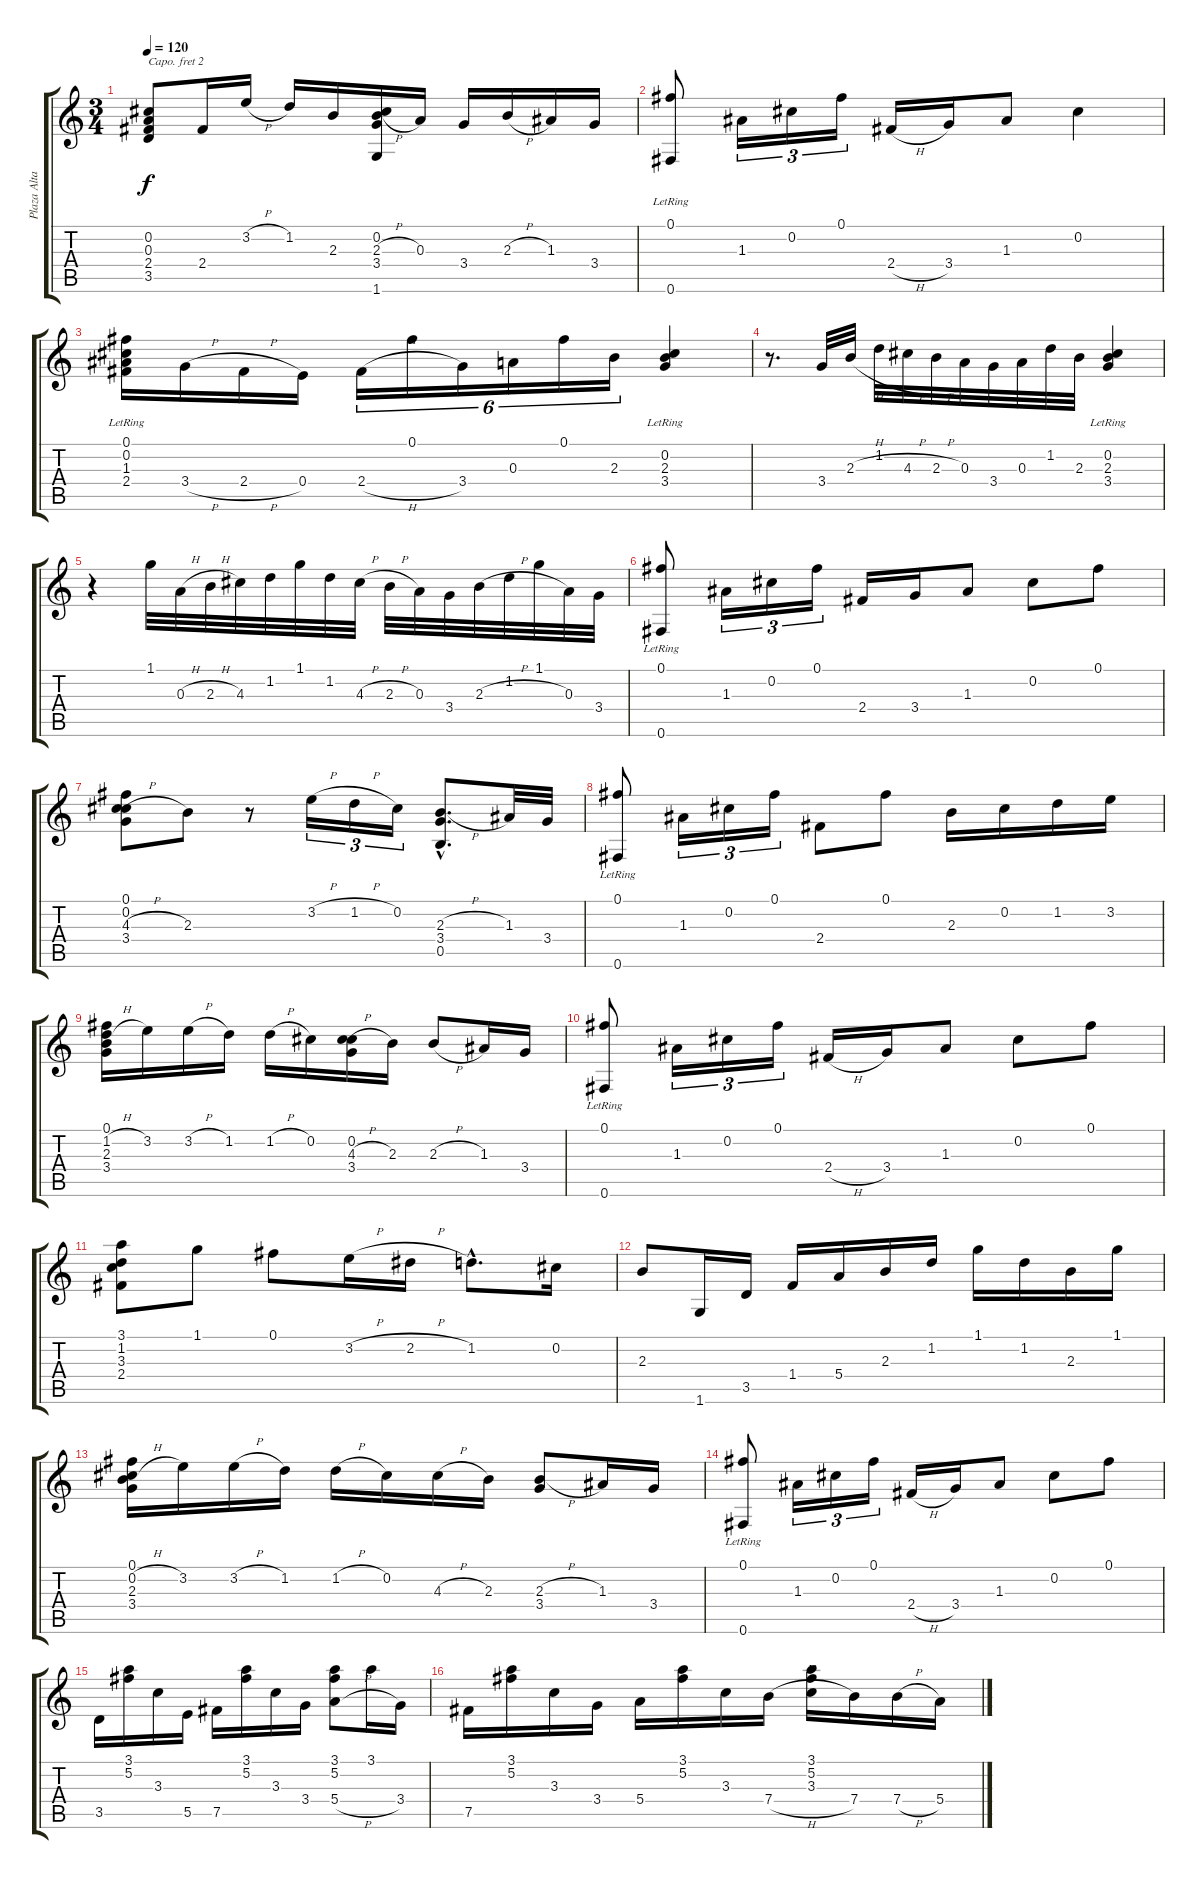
\track ("Plaza Alta" "Plaza Alta") {instrument acousticguitarnylon}
\staff {score tabs}
\capo 2
\tuning (E4 B3 G3 D3 A2 E2) {hide}
\ts (3 4)
\tempo 120
\clef g2
\ks c
(0.2 0.3 2.4 3.5).8{dy f} 2.4.16 3.2{h}.16 1.2.16 2.3.16 (0.2 2.3{h} 3.4 1.6).16 0.3.16 3.4.16 2.3{h}.16 1.3.16 3.4.16 |
(0.1 0.6{lr}).8 1.3.16{tu (3 2)} 0.2.16{tu (3 2)} 0.1.16{tu (3 2)} 2.4{h}.16 3.4.16 1.3.8 0.2.4 |
(0.1{lr} 0.2{lr} 1.3{lr} 2.4{lr}).16 3.4{h}.16 2.4{h}.16 0.4.16 2.4{h}.16{tu (6 4)} 0.1.16{tu (6 4)} 3.4.16{tu (6 4)} 0.3.16{tu (6 4)} 0.1.16{tu (6 4)} 2.3.16{tu (6 4)} (0.2{lr} 2.3{lr} 3.4{lr}).4 |
r.8{d} 3.4.32 2.3{h}.32 1.2.32 4.3{h}.32 2.3{h}.32 0.3.32 3.4.32 0.3.32 1.2.32 2.3.32 (0.2{lr} 2.3{lr} 3.4{lr}).4 |
r.4 1.1.32 0.3{h}.32 2.3{h}.32 4.3.32 1.2.32 1.1.32 1.2.32 4.3{h}.32 2.3{h}.32 0.3.32 3.4.32 2.3{h}.32 1.2.32 1.1.32 0.3.32 3.4.32 |
(0.1 0.6{lr}).8 1.3.16{tu (3 2)} 0.2.16{tu (3 2)} 0.1.16{tu (3 2)} 2.4.16 3.4.16 1.3.8 0.2.8 0.1.8 |
(0.1 0.2 4.3{h} 3.4).8 2.3.8 r.8 3.2{h}.16{tu (3 2)} 1.2{h}.16{tu (3 2)} 0.2.16{tu (3 2)} (2.3{h hac} 3.4{hac} 0.5{hac}).8{d} 1.3.32 3.4.32 |
(0.1 0.6{lr}).8 1.3.16{tu (3 2)} 0.2.16{tu (3 2)} 0.1.16{tu (3 2)} 2.4.8 0.1.8 2.3.16 0.2.16 1.2.16 3.2.16 |
(0.1 1.2{h} 2.3 3.4).16 3.2.16 3.2{h}.16 1.2.16 1.2{h}.16 0.2.16 (0.2 4.3{h} 3.4).16 2.3.16 2.3{h}.8 1.3.16 3.4.16 |
(0.1 0.6{lr}).8 1.3.16{tu (3 2)} 0.2.16{tu (3 2)} 0.1.16{tu (3 2)} 2.4{h}.16 3.4.16 1.3.8 0.2.8 0.1.8 |
(3.1 1.2 3.3 2.4).8 1.1.8 0.1.8 3.2{h}.16 2.2{h}.16 1.2{hac}.8{d} 0.2.16 |
2.3.8 1.6.16 3.5.16 1.4.16 5.4.16 2.3.16 1.2.16 1.1.16 1.2.16 2.3.16 1.1.16 |
(0.1 0.2{h} 2.3 3.4).16 3.2.16 3.2{h}.16 1.2.16 1.2{h}.16 0.2.16 4.3{h}.16 2.3.16 (2.3{h} 3.4).8 1.3.16 3.4.16 |
(0.1 0.6{lr}).8 1.3.16{tu (3 2)} 0.2.16{tu (3 2)} 0.1.16{tu (3 2)} 2.4{h}.16 3.4.16 1.3.8 0.2.8 0.1.8 |
3.5.16 (3.1 5.2).16 3.3.16 5.5.16 7.5.16 (3.1 5.2).16 3.3.16 3.4.16 (3.1 5.2 5.4{h}).8 3.1.16 3.4.16 |
7.5.16 (3.1 5.2).16 3.3.16 3.4.16 5.4.16 (3.1 5.2).16 3.3.16 7.4{h}.16 (3.1 5.2 3.3).16 7.4.16 7.4{h}.16 5.4.16
